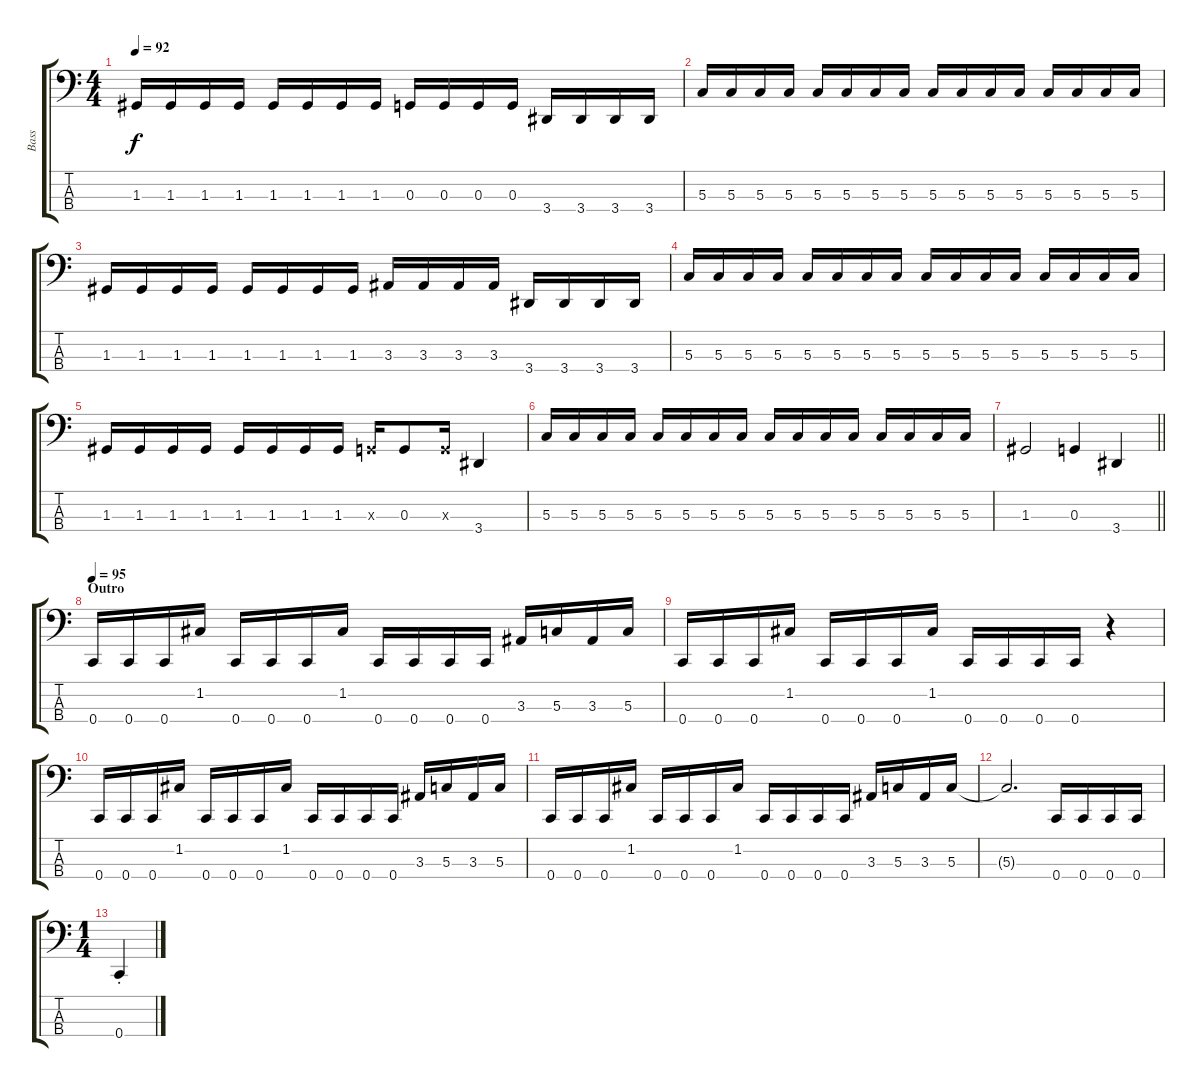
\track ("Bass" "Bass") {solo instrument electricbassfinger}
\staff {score tabs}
\tuning (F2 C2 G1 C1) {hide}
\ts (4 4)
\tempo 92
\clef f4
\ks c
1.3.16{dy f} 1.3.16 1.3.16 1.3.16 1.3.16 1.3.16 1.3.16 1.3.16 0.3.16 0.3.16 0.3.16 0.3.16 3.4.16 3.4.16 3.4.16 3.4.16 |
5.3.16 5.3.16 5.3.16 5.3.16 5.3.16 5.3.16 5.3.16 5.3.16 5.3.16 5.3.16 5.3.16 5.3.16 5.3.16 5.3.16 5.3.16 5.3.16 |
1.3.16 1.3.16 1.3.16 1.3.16 1.3.16 1.3.16 1.3.16 1.3.16 3.3.16 3.3.16 3.3.16 3.3.16 3.4.16 3.4.16 3.4.16 3.4.16 |
5.3.16 5.3.16 5.3.16 5.3.16 5.3.16 5.3.16 5.3.16 5.3.16 5.3.16 5.3.16 5.3.16 5.3.16 5.3.16 5.3.16 5.3.16 5.3.16 |
1.3.16 1.3.16 1.3.16 1.3.16 1.3.16 1.3.16 1.3.16 1.3.16 0.3{x}.16 0.3.8 0.3{x}.16 3.4.4 |
5.3.16 5.3.16 5.3.16 5.3.16 5.3.16 5.3.16 5.3.16 5.3.16 5.3.16 5.3.16 5.3.16 5.3.16 5.3.16 5.3.16 5.3.16 5.3.16 |
\barLineRight lightlight
1.3.2 0.3.4 3.4.4 |
\section ("" "Outro")
\tempo 95
0.4.16 0.4.16 0.4.16 1.2.16 0.4.16 0.4.16 0.4.16 1.2.16 0.4.16 0.4.16 0.4.16 0.4.16 3.3.16 5.3.16 3.3.16 5.3.16 |
0.4.16 0.4.16 0.4.16 1.2.16 0.4.16 0.4.16 0.4.16 1.2.16 0.4.16 0.4.16 0.4.16 0.4.16 r.4 |
0.4.16 0.4.16 0.4.16 1.2.16 0.4.16 0.4.16 0.4.16 1.2.16 0.4.16 0.4.16 0.4.16 0.4.16 3.3.16 5.3.16 3.3.16 5.3.16 |
0.4.16 0.4.16 0.4.16 1.2.16 0.4.16 0.4.16 0.4.16 1.2.16 0.4.16 0.4.16 0.4.16 0.4.16 3.3.16 5.3.16 3.3.16 5.3.16 |
5.3{t}.2{d} 0.4.16 0.4.16 0.4.16 0.4.16 |
\ts (1 4)
0.4{st}.4
